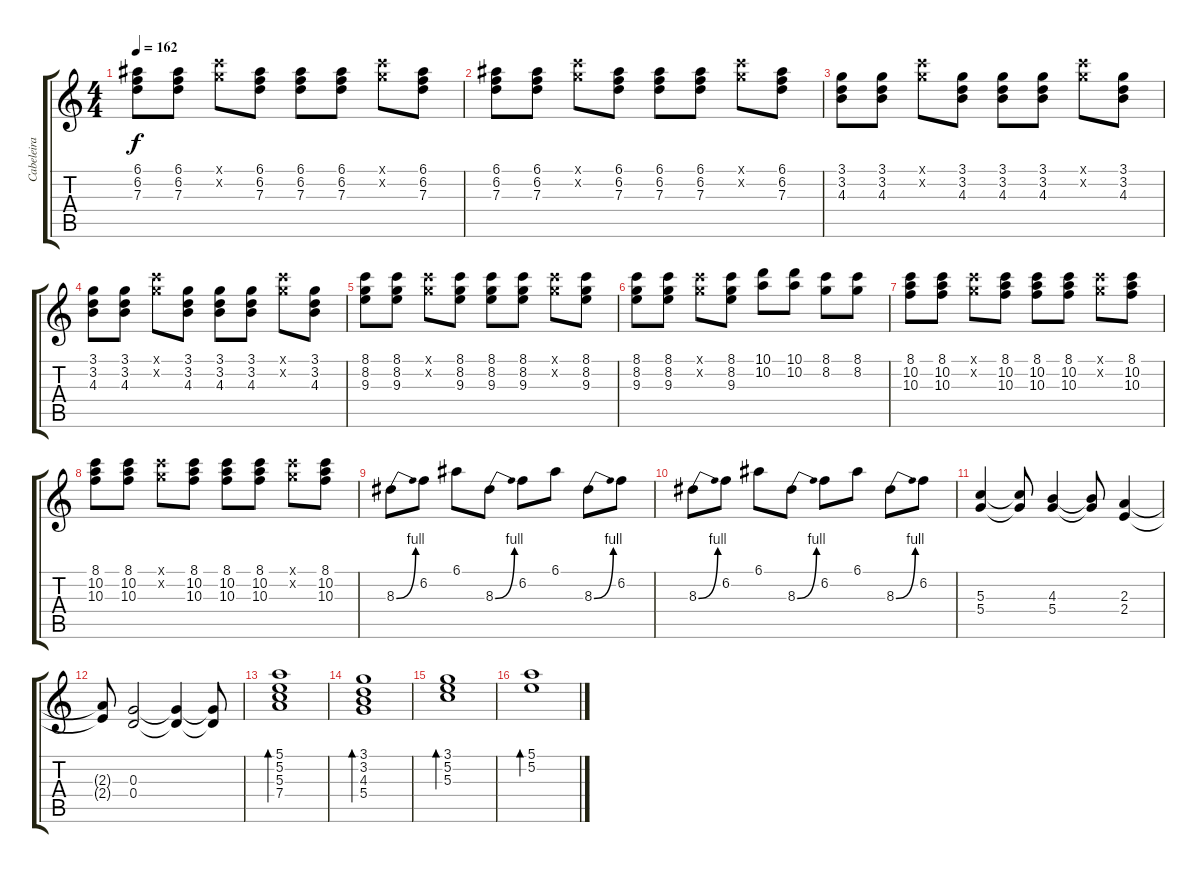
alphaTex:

\track ("Cabeleira" "Cabeleira") {instrument electricguitarjazz}
\staff {score tabs}
\tuning (E4 B3 G3 D3 A2 E2) {hide}
\ts (4 4)
\tempo 162
\clef g2
\ks c
(6.1 6.2 7.3).8{dy f} (6.1 6.2 7.3).8 (8.1{x} 8.2{x}).8 (6.1 6.2 7.3).8 (6.1 6.2 7.3).8 (6.1 6.2 7.3).8 (8.1{x} 8.2{x}).8 (6.1 6.2 7.3).8 |
(6.1 6.2 7.3).8 (6.1 6.2 7.3).8 (8.1{x} 8.2{x}).8 (6.1 6.2 7.3).8 (6.1 6.2 7.3).8 (6.1 6.2 7.3).8 (8.1{x} 8.2{x}).8 (6.1 6.2 7.3).8 |
(3.1 3.2 4.3).8 (3.1 3.2 4.3).8 (8.1{x} 8.2{x}).8 (3.1 3.2 4.3).8 (3.1 3.2 4.3).8 (3.1 3.2 4.3).8 (8.1{x} 8.2{x}).8 (3.1 3.2 4.3).8 |
(3.1 3.2 4.3).8 (3.1 3.2 4.3).8 (8.1{x} 8.2{x}).8 (3.1 3.2 4.3).8 (3.1 3.2 4.3).8 (3.1 3.2 4.3).8 (8.1{x} 8.2{x}).8 (3.1 3.2 4.3).8 |
(8.1 8.2 9.3).8 (8.1 8.2 9.3).8 (8.1{x} 8.2{x}).8 (8.1 8.2 9.3).8 (8.1 8.2 9.3).8 (8.1 8.2 9.3).8 (8.1{x} 8.2{x}).8 (8.1 8.2 9.3).8 |
(8.1 8.2 9.3).8 (8.1 8.2 9.3).8 (8.1{x} 8.2{x}).8 (8.1 8.2 9.3).8 (10.1 10.2).8 (10.1 10.2).8 (8.1 8.2).8 (8.1 8.2).8 |
(8.1 10.2 10.3).8 (8.1 10.2 10.3).8 (8.1{x} 8.2{x}).8 (8.1 10.2 10.3).8 (8.1 10.2 10.3).8 (8.1 10.2 10.3).8 (8.1{x} 8.2{x}).8 (8.1 10.2 10.3).8 |
(8.1 10.2 10.3).8 (8.1 10.2 10.3).8 (8.1{x} 8.2{x}).8 (8.1 10.2 10.3).8 (8.1 10.2 10.3).8 (8.1 10.2 10.3).8 (8.1{x} 8.2{x}).8 (8.1 10.2 10.3).8 |
8.3{be (bend 0 0 60 4)}.8{volume 15} 6.2.8 6.1.8 8.3{be (bend 0 0 60 4)}.8 6.2.8 6.1.8 8.3{be (bend 0 0 60 4)}.8 6.2.8 |
8.3{be (bend 0 0 60 4)}.8 6.2.8 6.1.8 8.3{be (bend 0 0 60 4)}.8 6.2.8 6.1.8 8.3{be (bend 0 0 60 4)}.8 6.2.8 |
(5.3 5.4).4 (5.3{t} 5.4{t}).8 (4.3 5.4).4 (4.3{t} 5.4{t}).8 (2.3 2.4).4 |
(2.3{t} 2.4{t}).8 (0.3 0.4).2 (0.3{t} 0.4{t}).4 (0.3{t} 0.4{t}).8 |
(5.1 5.2 5.3 7.4).1{bd 240} |
(3.1 3.2 4.3 5.4).1{bd 240} |
(3.1 5.2 5.3).1{bd 240} |
(5.1 5.2).1{bd 60}
